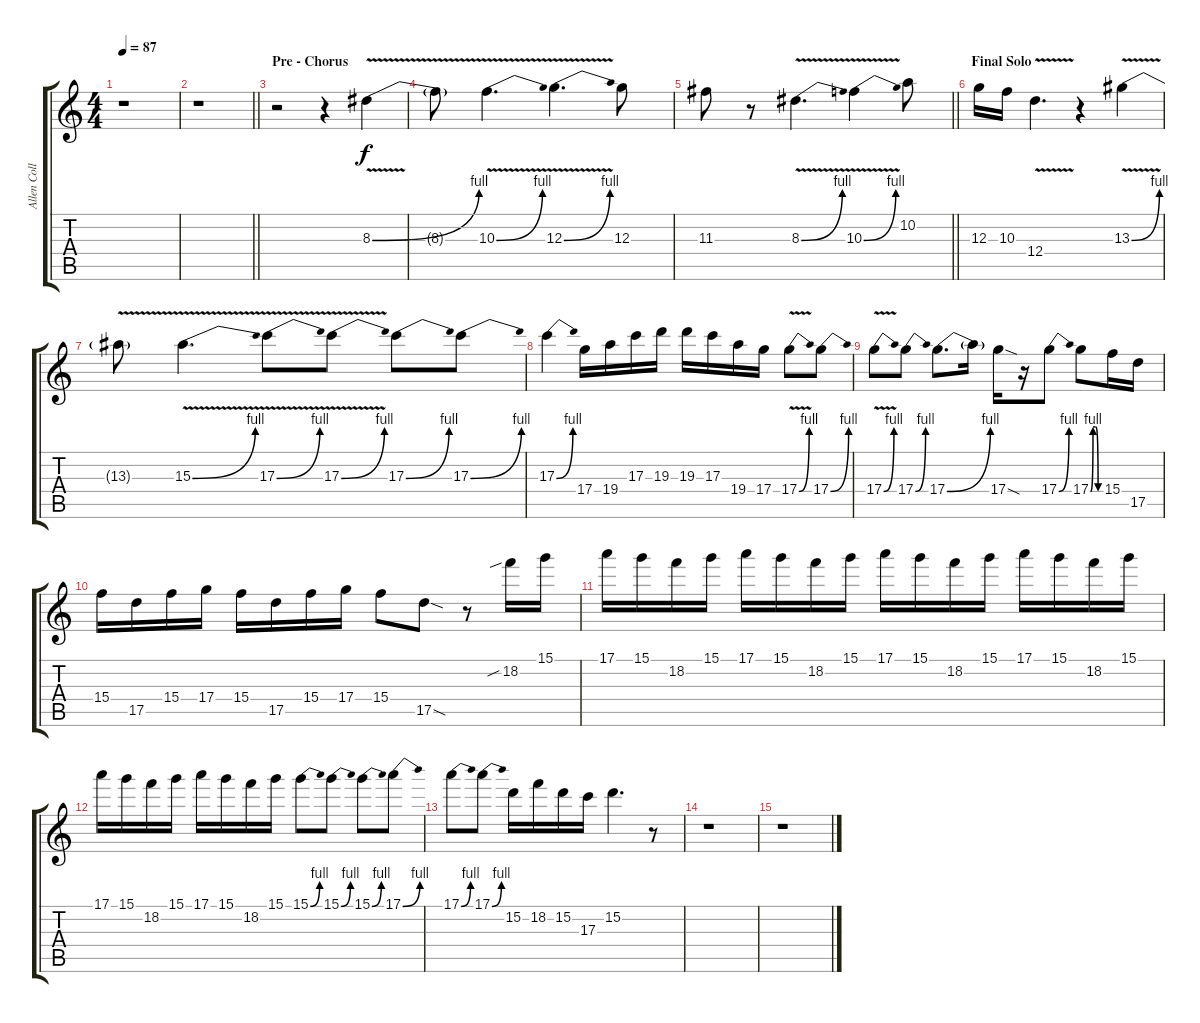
\track ("Allen Collins" "Allen Coll") {instrument overdrivenguitar}
\staff {score tabs}
\tuning (E4 B3 G3 D3 A2 E2) {hide}
\ts (4 4)
\tempo 87
\clef g2
\ks c
r.1{dy f} |
\barLineRight lightlight
r.1 |
\section ("" "Pre - Chorus")
r.2 r.4 8.3{be (bend 0 0 60 4) v}.4 |
8.3{t}.8 10.3{be (bend 0 0 60 4) v}.4{d} 12.3{be (bend 0 0 60 4) v}.4{d} 12.3.8 |
\barLineRight lightlight
11.3.8 r.8 8.3{be (bend 0 0 60 4) v}.4{d} 10.3{be (bend 0 0 60 4) v}.4 10.2.8 |
\section ("" "Final Solo")
12.3.16 10.3.16 12.4{v}.4{d} r.4 13.3{be (bend 0 0 60 4) v}.4 |
13.3{t}.8 15.3{be (bend 0 0 60 4) v}.4{d} 17.3{be (bend 0 0 60 4) v}.8 17.3{be (bend 0 0 60 4) v}.8 17.3{be (bend 0 0 60 4)}.8 17.3{be (bend 0 0 60 4)}.8 |
17.3{be (bend 0 0 60 4)}.4 17.4.16 19.4.16 17.3.16 19.3.16 19.3.16 17.3.16 19.4.16 17.4.16 17.4{be (bend 0 0 60 4) v}.8 17.4{be (bend 0 0 60 4)}.8 |
17.4{be (bend 0 0 60 4) v}.8 17.4{be (bend 0 0 60 4)}.8 17.4{be (bend 0 0 60 4)}.8{d} 17.4{t}.16 17.4{sod}.16 r.16 17.4{be (bend 0 0 60 4)}.8 17.4{be (custom 0 0 15 4 30 4 45 0 60 0)}.8 15.4.16 17.5.16 |
15.4.16 17.5.16 15.4.16 17.4.16 15.4.16 17.5.16 15.4.16 17.4.16 15.4.8 17.5{sod}.8 r.8 18.2{sib}.16 15.1.16 |
17.1.16 15.1.16 18.2.16 15.1.16 17.1.16 15.1.16 18.2.16 15.1.16 17.1.16 15.1.16 18.2.16 15.1.16 17.1.16 15.1.16 18.2.16 15.1.16 |
17.1.16 15.1.16 18.2.16 15.1.16 17.1.16 15.1.16 18.2.16 15.1.16 15.1{be (bend 0 0 60 4)}.8 15.1{be (bend 0 0 60 4)}.8 15.1{be (bend 0 0 60 4)}.8 17.1{be (bend 0 0 60 4)}.8 |
17.1{be (bend 0 0 60 4)}.8 17.1{be (bend 0 0 60 4)}.8 15.2.16 18.2.16 15.2.16 17.3.16 15.2.4{d} r.8 |
r.1 |
r.1
